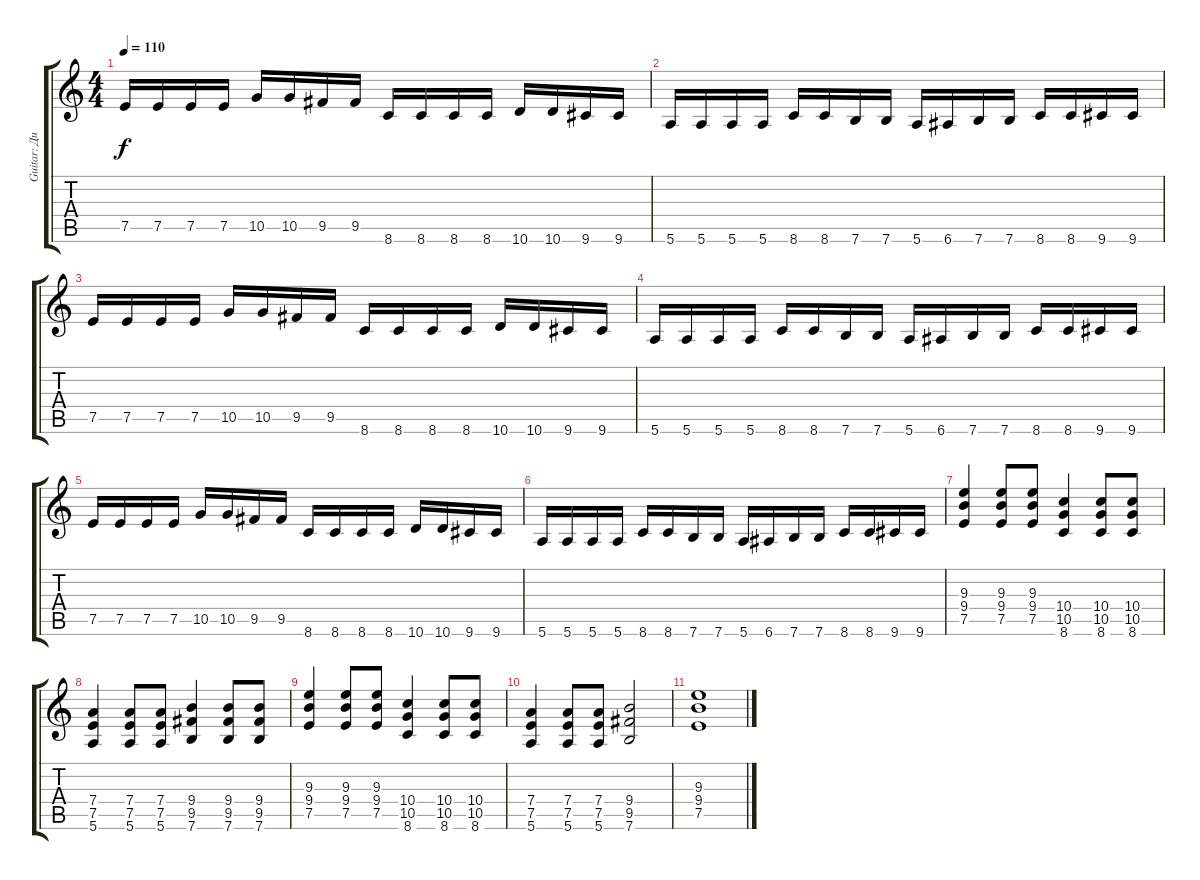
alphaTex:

\track ("Guitar: Дима" "Guitar: Ди") {instrument distortionguitar}
\staff {score tabs}
\tuning (E4 B3 G3 D3 A2 E2) {hide}
\ts (4 4)
\tempo 110
\clef g2
\ks c
7.5.16{dy f} 7.5.16 7.5.16 7.5.16 10.5.16 10.5.16 9.5.16 9.5.16 8.6.16 8.6.16 8.6.16 8.6.16 10.6.16 10.6.16 9.6.16 9.6.16 |
5.6.16 5.6.16 5.6.16 5.6.16 8.6.16 8.6.16 7.6.16 7.6.16 5.6.16 6.6.16 7.6.16 7.6.16 8.6.16 8.6.16 9.6.16 9.6.16 |
7.5.16 7.5.16 7.5.16 7.5.16 10.5.16 10.5.16 9.5.16 9.5.16 8.6.16 8.6.16 8.6.16 8.6.16 10.6.16 10.6.16 9.6.16 9.6.16 |
5.6.16 5.6.16 5.6.16 5.6.16 8.6.16 8.6.16 7.6.16 7.6.16 5.6.16 6.6.16 7.6.16 7.6.16 8.6.16 8.6.16 9.6.16 9.6.16 |
7.5.16 7.5.16 7.5.16 7.5.16 10.5.16 10.5.16 9.5.16 9.5.16 8.6.16 8.6.16 8.6.16 8.6.16 10.6.16 10.6.16 9.6.16 9.6.16 |
5.6.16 5.6.16 5.6.16 5.6.16 8.6.16 8.6.16 7.6.16 7.6.16 5.6.16 6.6.16 7.6.16 7.6.16 8.6.16 8.6.16 9.6.16 9.6.16 |
(9.3 9.4 7.5).4 (9.3 9.4 7.5).8 (9.3 9.4 7.5).8 (10.4 10.5 8.6).4 (10.4 10.5 8.6).8 (10.4 10.5 8.6).8 |
(7.4 7.5 5.6).4 (7.4 7.5 5.6).8 (7.4 7.5 5.6).8 (9.4 9.5 7.6).4 (9.4 9.5 7.6).8 (9.4 9.5 7.6).8 |
(9.3 9.4 7.5).4 (9.3 9.4 7.5).8 (9.3 9.4 7.5).8 (10.4 10.5 8.6).4 (10.4 10.5 8.6).8 (10.4 10.5 8.6).8 |
(7.4 7.5 5.6).4 (7.4 7.5 5.6).8 (7.4 7.5 5.6).8 (9.4 9.5 7.6).2 |
(9.3 9.4 7.5).1
